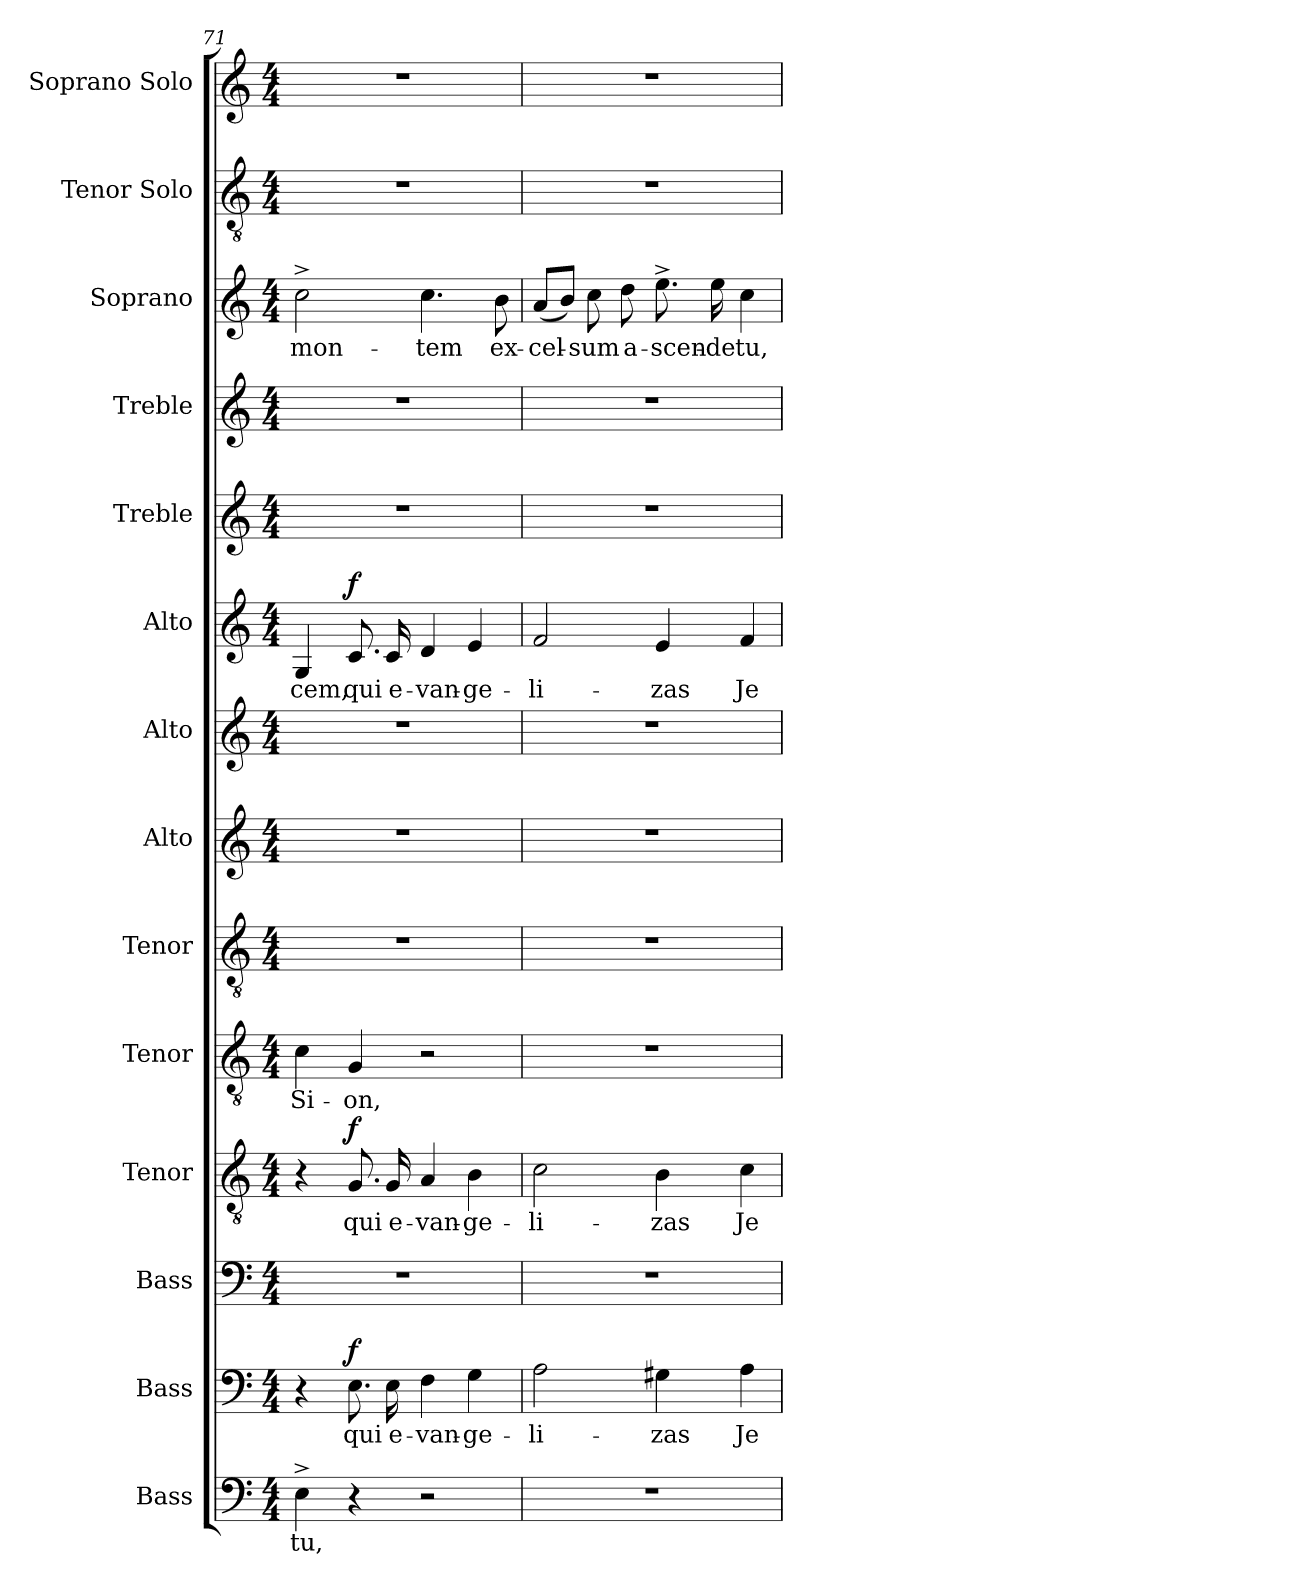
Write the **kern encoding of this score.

**kern	**text	**kern	**text	**dynam	**kern	**kern	**text	**dynam	**kern	**text	**kern	**kern	**kern	**kern	**text	**dynam	**kern	**kern	**kern	**text	**kern	**kern
*part14	*part14	*part13	*part13	*part13	*part12	*part11	*part11	*part11	*part10	*part10	*part9	*part8	*part7	*part6	*part6	*part6	*part5	*part4	*part3	*part3	*part2	*part1
*staff14	*staff14	*staff13	*staff13	*staff13	*staff12	*staff11	*staff11	*staff11	*staff10	*staff10	*staff9	*staff8	*staff7	*staff6	*staff6	*staff6	*staff5	*staff4	*staff3	*staff3	*staff2	*staff1
*I"Bass	*	*I"Bass	*	*	*I"Bass	*I"Tenor	*	*	*I"Tenor	*	*I"Tenor	*I"Alto	*I"Alto	*I"Alto	*	*	*I"Treble	*I"Treble	*I"Soprano	*	*I"Tenor Solo	*I"Soprano Solo
*I'B. 2.	*	*I'B. 1.	*	*	*I'B.	*I'T. 2.	*	*	*I'T. 1.	*	*I'T.	*I'A. 2.	*I'A. 1.	*I'A.	*	*	*	*	*I'S.	*	*I'T.  Solo	*I'S.  Solo
*clefF4	*	*clefF4	*	*	*clefF4	*clefGv2	*	*	*clefGv2	*	*clefGv2	*clefG2	*clefG2	*clefG2	*	*	*clefG2	*clefG2	*clefG2	*	*clefGv2	*clefG2
*	*	*	*	*	*	*ITrd7c12	*	*	*ITrd7c12	*	*ITrd7c12	*	*	*	*	*	*	*	*	*	*ITrd7c12	*
*k[]	*	*k[]	*	*	*k[]	*k[]	*	*	*k[]	*	*k[]	*k[]	*k[]	*k[]	*	*	*k[]	*k[]	*k[]	*	*k[]	*k[]
*C:	*	*C:	*	*	*C:	*C:	*	*	*C:	*	*C:	*C:	*C:	*C:	*	*	*C:	*C:	*C:	*	*C:	*C:
*M4/4	*	*M4/4	*	*	*M4/4	*M4/4	*	*	*M4/4	*	*M4/4	*M4/4	*M4/4	*M4/4	*	*	*M4/4	*M4/4	*M4/4	*	*M4/4	*M4/4
=71	=71	=71	=71	=71	=71	=71	=71	=71	=71	=71	=71	=71	=71	=71	=71	=71	=71	=71	=71	=71	=71	=71
!	!LO:LY:b:color=#000000	!	!	!	!	!	!	!	!	!	!	!	!	!	!	!	!	!	!	!	!	!
!	!	!	!	!	!	!	!	!	!	!LO:LY:b:color=#000000	!	!	!	!	!	!	!	!	!	!	!	!
!	!	!	!	!	!	!	!	!	!	!	!	!	!	!	!LO:LY:b:color=#000000	!	!	!	!	!	!	!
!	!	!	!	!	!	!	!	!	!	!	!	!	!	!	!	!	!	!	!	!LO:LY:b:color=#000000	!	!
4E^i\	-tu,	4r	.	.	1r	4r	.	.	4Ci\	Si-	1r	1r	1r	4Gi/	-cem,	.	1r	1r	2cc^i\	mon-	1r	1r
!	!	!	!LO:LY:b:color=#000000	!	!	!	!	!	!	!	!	!	!	!	!	!	!	!	!	!	!	!
!	!	!	!	!	!	!	!LO:LY:b:color=#000000	!	!	!	!	!	!	!	!	!	!	!	!	!	!	!
!	!	!	!	!	!	!	!	!	!	!LO:LY:b:color=#000000	!	!	!	!	!	!	!	!	!	!	!	!
!	!	!	!	!	!	!	!	!	!	!	!	!	!	!	!LO:LY:b:color=#000000	!	!	!	!	!	!	!
4r	.	8.Ei\	qui	f	.	8.GGi/	qui	f	4GGi/	-on,	.	.	.	8.ci/	qui	f	.	.	.	.	.	.
!	!	!	!LO:LY:b:color=#000000	!	!	!	!	!	!	!	!	!	!	!	!	!	!	!	!	!	!	!
!	!	!	!	!	!	!	!LO:LY:b:color=#000000	!	!	!	!	!	!	!	!	!	!	!	!	!	!	!
!	!	!	!	!	!	!	!	!	!	!	!	!	!	!	!LO:LY:b:color=#000000	!	!	!	!	!	!	!
.	.	16Ei\	e-	.	.	16GGi/	e-	.	.	.	.	.	.	16ci/	e-	.	.	.	.	.	.	.
!	!	!	!LO:LY:b:color=#000000	!	!	!	!	!	!	!	!	!	!	!	!	!	!	!	!	!	!	!
!	!	!	!	!	!	!	!LO:LY:b:color=#000000	!	!	!	!	!	!	!	!	!	!	!	!	!	!	!
!	!	!	!	!	!	!	!	!	!	!	!	!	!	!	!LO:LY:b:color=#000000	!	!	!	!	!	!	!
!	!	!	!	!	!	!	!	!	!	!	!	!	!	!	!	!	!	!	!	!LO:LY:b:color=#000000	!	!
2r	.	4Fi\	-van-	.	.	4AAi/	-van-	.	2r	.	.	.	.	4di/	-van-	.	.	.	4.cci\	-tem	.	.
!	!	!	!LO:LY:b:color=#000000	!	!	!	!	!	!	!	!	!	!	!	!	!	!	!	!	!	!	!
!	!	!	!	!	!	!	!LO:LY:b:color=#000000	!	!	!	!	!	!	!	!	!	!	!	!	!	!	!
!	!	!	!	!	!	!	!	!	!	!	!	!	!	!	!LO:LY:b:color=#000000	!	!	!	!	!	!	!
.	.	4Gi\	-ge-	.	.	4BBi\	-ge-	.	.	.	.	.	.	4ei/	-ge-	.	.	.	.	.	.	.
!	!	!	!	!	!	!	!	!	!	!	!	!	!	!	!	!	!	!	!	!LO:LY:b:color=#000000	!	!
.	.	.	.	.	.	.	.	.	.	.	.	.	.	.	.	.	.	.	8bi\	ex-	.	.
=72	=72	=72	=72	=72	=72	=72	=72	=72	=72	=72	=72	=72	=72	=72	=72	=72	=72	=72	=72	=72	=72	=72
!	!	!	!LO:LY:b:color=#000000	!	!	!	!	!	!	!	!	!	!	!	!	!	!	!	!	!	!	!
!	!	!	!	!	!	!	!LO:LY:b:color=#000000	!	!	!	!	!	!	!	!	!	!	!	!	!	!	!
!	!	!	!	!	!	!	!	!	!	!	!	!	!	!	!LO:LY:b:color=#000000	!	!	!	!	!	!	!
!	!	!	!	!	!	!	!	!	!	!	!	!	!	!	!	!	!	!	!	!LO:LY:b:color=#000000	!	!
1r	.	2Ai\	-li-	.	1r	2Ci\	-li-	.	1r	.	1r	1r	1r	2fi/	-li-	.	1r	1r	(8ai/L	-cel-	1r	1r
.	.	.	.	.	.	.	.	.	.	.	.	.	.	.	.	.	.	.	8bi/J)	.	.	.
!	!	!	!	!	!	!	!	!	!	!	!	!	!	!	!	!	!	!	!	!LO:LY:b:color=#000000	!	!
.	.	.	.	.	.	.	.	.	.	.	.	.	.	.	.	.	.	.	8cci\	-sum	.	.
!	!	!	!	!	!	!	!	!	!	!	!	!	!	!	!	!	!	!	!	!LO:LY:b:color=#000000	!	!
.	.	.	.	.	.	.	.	.	.	.	.	.	.	.	.	.	.	.	8ddi\	a-	.	.
!	!	!	!LO:LY:b:color=#000000	!	!	!	!	!	!	!	!	!	!	!	!	!	!	!	!	!	!	!
!	!	!	!	!	!	!	!LO:LY:b:color=#000000	!	!	!	!	!	!	!	!	!	!	!	!	!	!	!
!	!	!	!	!	!	!	!	!	!	!	!	!	!	!	!LO:LY:b:color=#000000	!	!	!	!	!	!	!
!	!	!	!	!	!	!	!	!	!	!	!	!	!	!	!	!	!	!	!	!LO:LY:b:color=#000000	!	!
.	.	4G#Xi\	-zas	.	.	4BBi\	-zas	.	.	.	.	.	.	4ei/	-zas	.	.	.	8.ee^i\	-scen-	.	.
!	!	!	!	!	!	!	!	!	!	!	!	!	!	!	!	!	!	!	!	!LO:LY:b:color=#000000	!	!
.	.	.	.	.	.	.	.	.	.	.	.	.	.	.	.	.	.	.	16eei\	-de	.	.
!	!	!	!LO:LY:b:color=#000000	!	!	!	!	!	!	!	!	!	!	!	!	!	!	!	!	!	!	!
!	!	!	!	!	!	!	!LO:LY:b:color=#000000	!	!	!	!	!	!	!	!	!	!	!	!	!	!	!
!	!	!	!	!	!	!	!	!	!	!	!	!	!	!	!LO:LY:b:color=#000000	!	!	!	!	!	!	!
!	!	!	!	!	!	!	!	!	!	!	!	!	!	!	!	!	!	!	!	!LO:LY:b:color=#000000	!	!
.	.	4Ai\	Je-	.	.	4Ci\	Je-	.	.	.	.	.	.	4fi/	Je-	.	.	.	4cci\	tu,	.	.
=	=	=	=	=	=	=	=	=	=	=	=	=	=	=	=	=	=	=	=	=	=	=
*-	*-	*-	*-	*-	*-	*-	*-	*-	*-	*-	*-	*-	*-	*-	*-	*-	*-	*-	*-	*-	*-	*-
